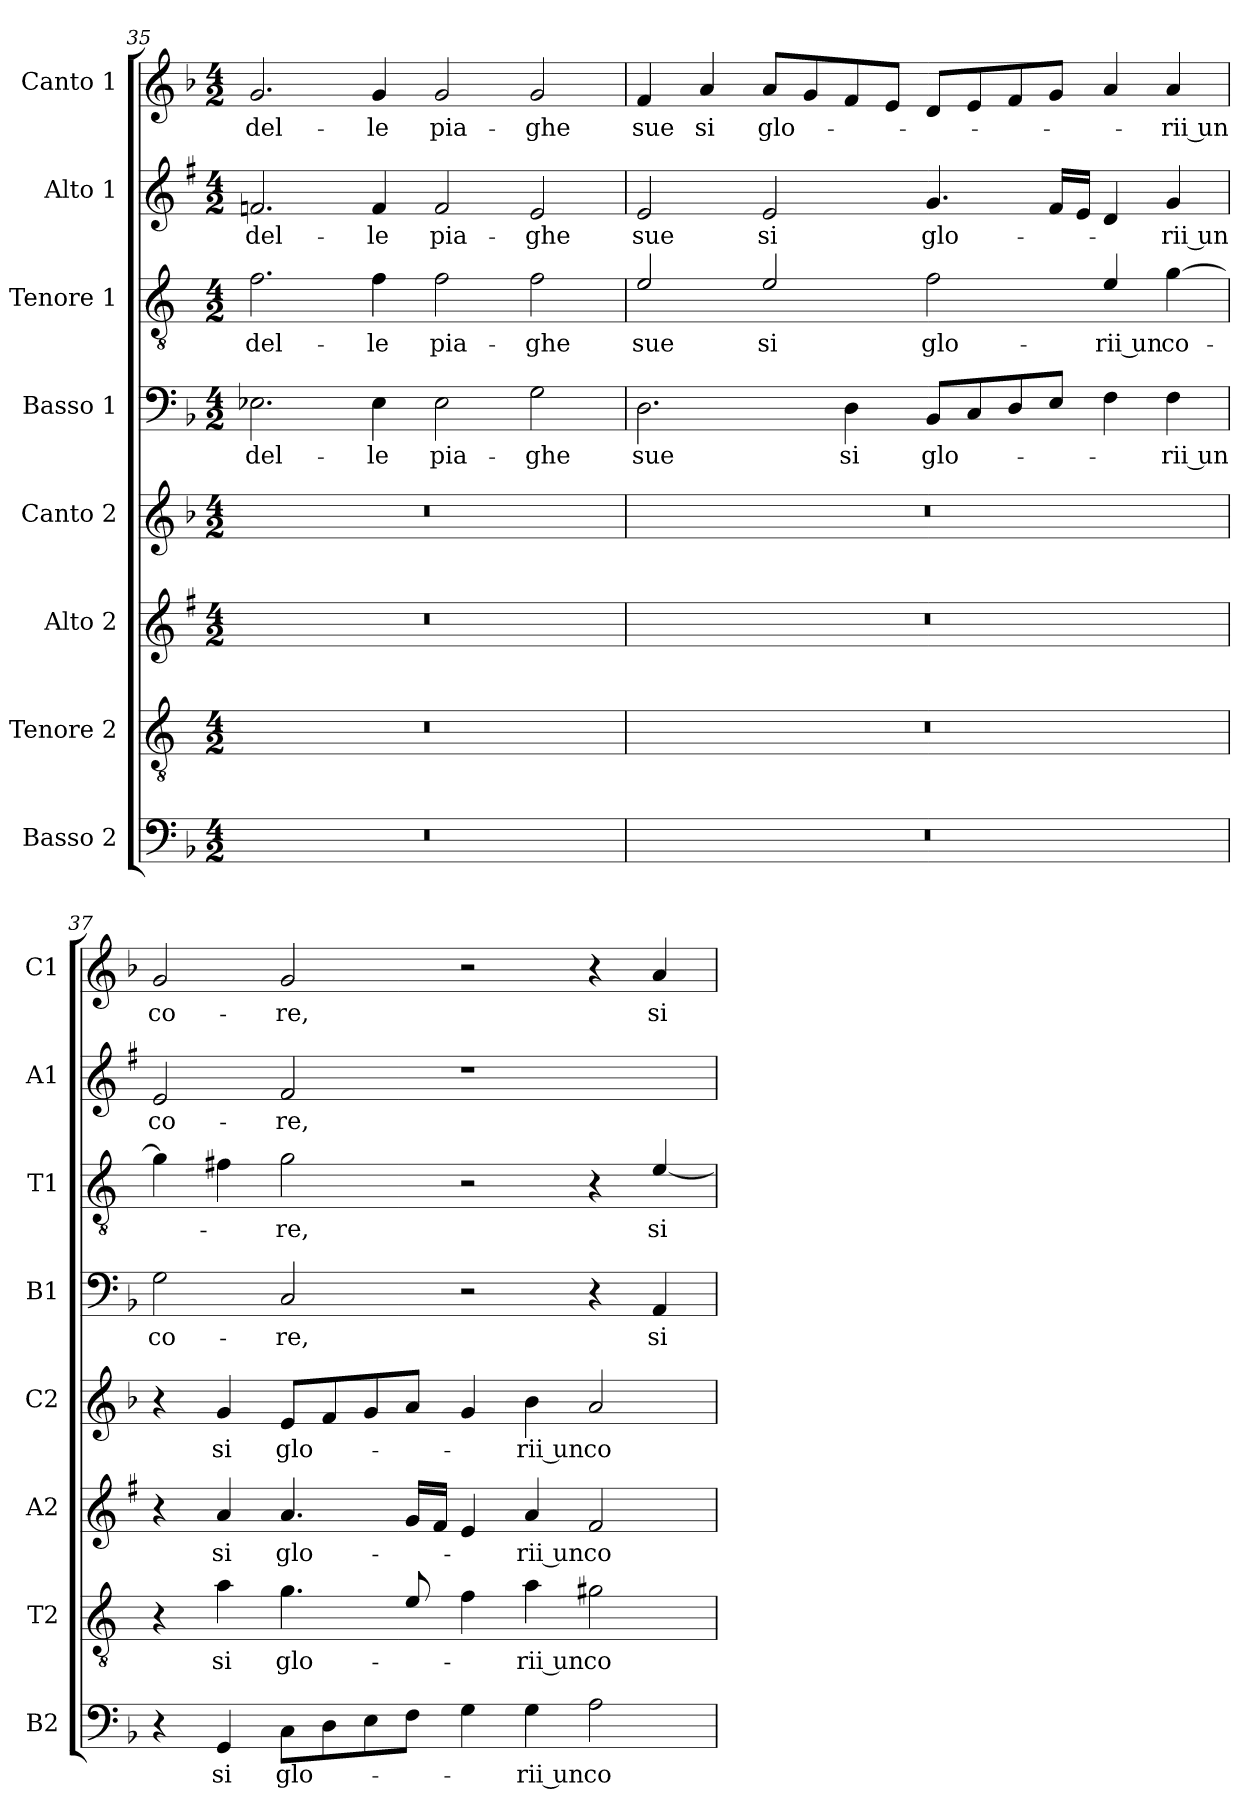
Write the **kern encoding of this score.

**kern	**text	**kern	**text	**kern	**text	**kern	**text	**kern	**text	**kern	**text	**kern	**text	**kern	**text
*part8	*part8	*part7	*part7	*part6	*part6	*part5	*part5	*part4	*part4	*part3	*part3	*part2	*part2	*part1	*part1
*staff8	*staff8	*staff7	*staff7	*staff6	*staff6	*staff5	*staff5	*staff4	*staff4	*staff3	*staff3	*staff2	*staff2	*staff1	*staff1
*I"Basso 2	*	*I"Tenore 2	*	*I"Alto 2	*	*I"Canto 2	*	*I"Basso 1	*	*I"Tenore 1	*	*I"Alto 1	*	*I"Canto 1	*
*I'B2	*	*I'T2	*	*I'A2	*	*I'C2	*	*I'B1	*	*I'T1	*	*I'A1	*	*I'C1	*
!!LO:LB:g=z
*clefF4	*	*clefGv2	*	*clefG2	*	*clefG2	*	*clefF4	*	*clefGv2	*	*clefG2	*	*clefG2	*
*	*	*ITrd4c7	*	*ITrd1c2	*	*	*	*	*	*ITrd4c7	*	*ITrd1c2	*	*	*
*k[b-]	*	*k[b-]	*	*k[b-]	*	*k[b-]	*	*k[b-]	*	*k[b-]	*	*k[b-]	*	*k[b-]	*
*F:	*	*F:	*	*F:	*	*F:	*	*F:	*	*F:	*	*F:	*	*F:	*
*M4/2	*	*M4/2	*	*M4/2	*	*M4/2	*	*M4/2	*	*M4/2	*	*M4/2	*	*M4/2	*
=35	=35	=35	=35	=35	=35	=35	=35	=35	=35	=35	=35	=35	=35	=35	=35
!	!	!	!	!	!	!	!	!	!LO:LY:b	!	!LO:LY:b	!	!LO:LY:b	!	!LO:LY:b
0r	.	0r	.	0r	.	0r	.	2.E-X\	del-	2.B-\	del-	2.e-X/	del-	2.g/	del-
!	!	!	!	!	!	!	!	!	!LO:LY:b	!	!LO:LY:b	!	!LO:LY:b	!	!LO:LY:b
.	.	.	.	.	.	.	.	4E-\	-le	4B-\	-le	4e-/	-le	4g/	-le
!	!	!	!	!	!	!	!	!	!LO:LY:b	!	!LO:LY:b	!	!LO:LY:b	!	!LO:LY:b
.	.	.	.	.	.	.	.	2E-\	pia-	2B-\	pia-	2e-/	pia-	2g/	pia-
!	!	!	!	!	!	!	!	!	!LO:LY:b	!	!LO:LY:b	!	!LO:LY:b	!	!LO:LY:b
.	.	.	.	.	.	.	.	2G\	-ghe	2B-\	-ghe	2d/	-ghe	2g/	-ghe
=36	=36	=36	=36	=36	=36	=36	=36	=36	=36	=36	=36	=36	=36	=36	=36
!	!	!	!	!	!	!	!	!	!LO:LY:b	!	!LO:LY:b	!	!LO:LY:b	!	!LO:LY:b
0r	.	0r	.	0r	.	0r	.	2.D\	sue	2A/	sue	2d/	sue	4f/	sue
!	!	!	!	!	!	!	!	!	!	!	!	!	!	!	!LO:LY:b
.	.	.	.	.	.	.	.	.	.	.	.	.	.	4a/	si
!	!	!	!	!	!	!	!	!	!	!	!LO:LY:b	!	!LO:LY:b	!	!LO:LY:b
.	.	.	.	.	.	.	.	.	.	2A/	si	2d/	si	8a/L	glo-
.	.	.	.	.	.	.	.	.	.	.	.	.	.	8g/	.
!	!	!	!	!	!	!	!	!	!LO:LY:b	!	!	!	!	!	!
.	.	.	.	.	.	.	.	4D\	si	.	.	.	.	8f/	.
.	.	.	.	.	.	.	.	.	.	.	.	.	.	8e/J	.
!	!	!	!	!	!	!	!	!	!LO:LY:b	!	!LO:LY:b	!	!LO:LY:b	!	!
.	.	.	.	.	.	.	.	8BB-/L	glo-	2B-\	glo-	4.f/	glo-	8d/L	.
.	.	.	.	.	.	.	.	8C/	.	.	.	.	.	8e/	.
.	.	.	.	.	.	.	.	8D/	.	.	.	.	.	8f/	.
.	.	.	.	.	.	.	.	8E/J	.	.	.	16e/LL	.	8g/J	.
.	.	.	.	.	.	.	.	.	.	.	.	16d/JJ	.	.	.
!	!	!	!	!	!	!	!	!	!	!	!LO:LY:b	!	!	!	!
.	.	.	.	.	.	.	.	4F\	.	4A/	-rii un	4c/	.	4a/	.
!	!	!	!	!	!	!	!	!	!LO:LY:b	!	!LO:LY:b	!	!LO:LY:b	!	!LO:LY:b
.	.	.	.	.	.	.	.	4F\	-rii un	[4c\	co-	4f/	-rii un	4a/	-rii un
=37	=37	=37	=37	=37	=37	=37	=37	=37	=37	=37	=37	=37	=37	=37	=37
!	!	!	!	!	!	!	!	!	!LO:LY:b	!	!	!	!LO:LY:b	!	!LO:LY:b
4r	.	4r	.	4r	.	4r	.	2G\	co-	4c\]	.	2d/	co-	2g/	co-
!	!LO:LY:b	!	!LO:LY:b	!	!LO:LY:b	!	!LO:LY:b	!	!	!	!	!	!	!	!
4GG/	si	4d\	si	4g/	si	4g/	si	.	.	4Bn\	.	.	.	.	.
!	!LO:LY:b	!	!LO:LY:b	!	!LO:LY:b	!	!LO:LY:b	!	!LO:LY:b	!	!LO:LY:b	!	!LO:LY:b	!	!LO:LY:b
8C\L	glo-	4.c\	glo-	4.g/	glo-	8e/L	glo-	2C/	-re,	2c\	-re,	2e/	-re,	2g/	-re,
8D\	.	.	.	.	.	8f/	.	.	.	.	.	.	.	.	.
8E\	.	.	.	.	.	8g/	.	.	.	.	.	.	.	.	.
8F\J	.	8A/	.	16f/LL	.	8a/J	.	.	.	.	.	.	.	.	.
.	.	.	.	16e/JJ	.	.	.	.	.	.	.	.	.	.	.
4G\	.	4B-\	.	4d/	.	4g/	.	2r	.	2r	.	1r	.	2r	.
!	!LO:LY:b	!	!LO:LY:b	!	!LO:LY:b	!	!LO:LY:b	!	!	!	!	!	!	!	!
4G\	-rii un	4d\	-rii un	4g/	-rii un	4b-\	-rii un	.	.	.	.	.	.	.	.
!	!LO:LY:b	!	!LO:LY:b	!	!LO:LY:b	!	!LO:LY:b	!	!	!	!	!	!	!	!
2A\	co-	2c#X\	co-	2e/	co-	2a/	co-	4r	.	4r	.	.	.	4r	.
!	!	!	!	!	!	!	!	!	!LO:LY:b	!	!LO:LY:b	!	!	!	!LO:LY:b
.	.	.	.	.	.	.	.	4AA/	si	[4A/	si	.	.	4a/	si
=	=	=	=	=	=	=	=	=	=	=	=	=	=	=	=
*-	*-	*-	*-	*-	*-	*-	*-	*-	*-	*-	*-	*-	*-	*-	*-
